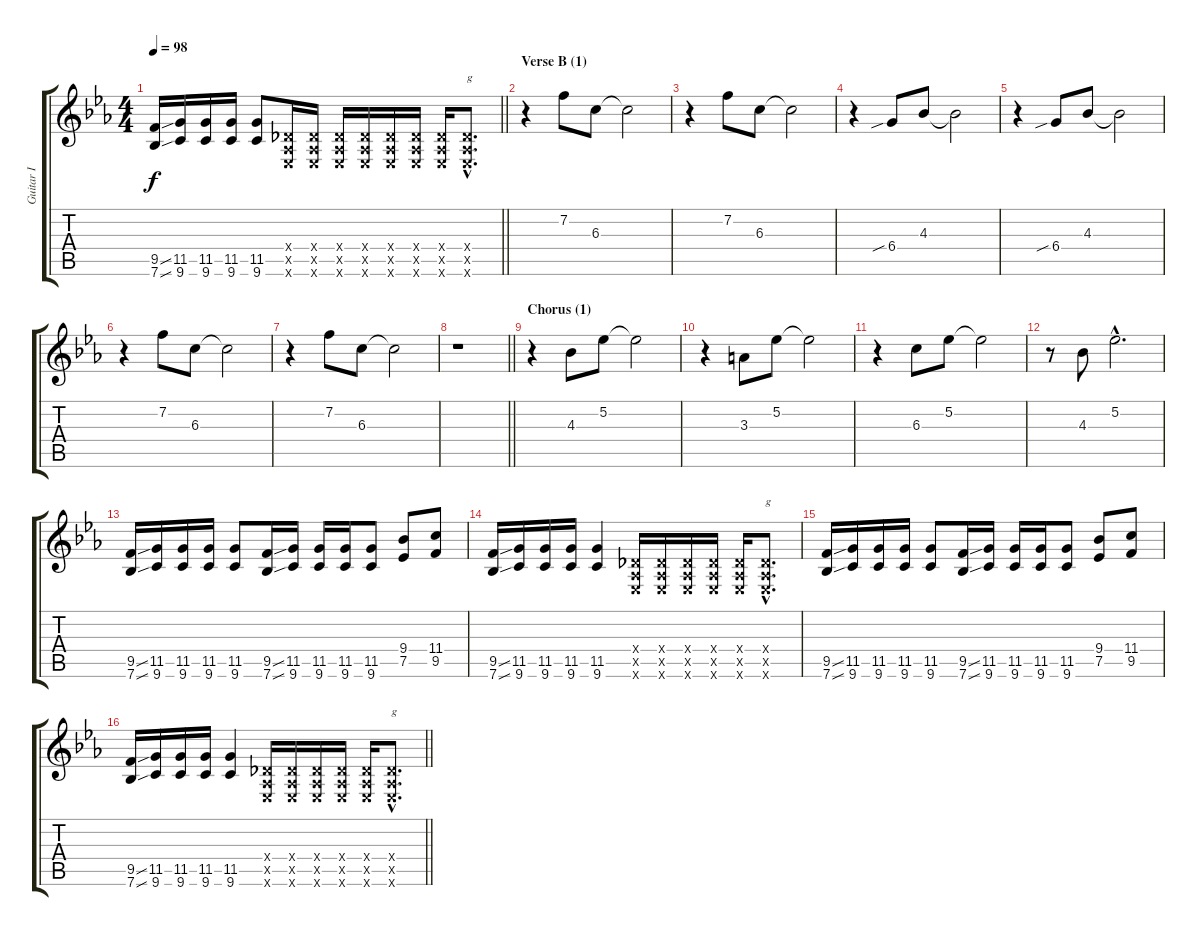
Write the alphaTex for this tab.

\track ("Guitar I" "Guitar I") {instrument distortionguitar}
\staff {score tabs}
\tuning (Eb4 Bb3 Gb3 Db3 Ab2 Eb2) {hide}
\ts (4 4)
\tempo 98
\clef g2
\barLineRight lightlight
\ks cminor
(9.5{ss} 7.6{ss}).16{dy f} (11.5 9.6).16 (11.5 9.6).16 (11.5 9.6).16 (11.5 9.6).8 (0.4{x} 0.5{x} 0.6{x}).16 (0.4{x} 0.5{x} 0.6{x}).16 (0.4{x} 0.5{x} 0.6{x}).16 (0.4{x} 0.5{x} 0.6{x}).16 (0.4{x} 0.5{x} 0.6{x}).16 (0.4{x} 0.5{x} 0.6{x}).16 (0.4{x} 0.5{x} 0.6{x}).16 (0.4{hac x} 0.5{hac x} 0.6{hac x}).8{d txt "g"} |
\section ("" "Verse B (1)")
r.4 7.2.8 6.3.8 6.3{t}.2 |
r.4 7.2.8 6.3.8 6.3{t}.2 |
r.4 6.4{sib}.8 4.3.8 4.3{t}.2 |
r.4 6.4{sib}.8 4.3.8 4.3{t}.2 |
r.4 7.2.8 6.3.8 6.3{t}.2 |
r.4 7.2.8 6.3.8 6.3{t}.2 |
\barLineRight lightlight
r.1 |
\section ("" "Chorus (1)")
r.4 4.3.8 5.2.8 5.2{t}.2 |
r.4 3.3.8 5.2.8 5.2{t}.2 |
r.4 6.3.8 5.2.8 5.2{t}.2 |
r.8 4.3.8 5.2{hac}.2{d} |
(9.5{ss} 7.6{ss}).16 (11.5 9.6).16 (11.5 9.6).16 (11.5 9.6).16 (11.5 9.6).8 (9.5{ss} 7.6{ss}).16 (11.5 9.6).16 (11.5 9.6).16 (11.5 9.6).16 (11.5 9.6).8 (9.4 7.5).8 (11.4 9.5).8 |
(9.5{ss} 7.6{ss}).16 (11.5 9.6).16 (11.5 9.6).16 (11.5 9.6).16 (11.5 9.6).4 (0.4{x} 0.5{x} 0.6{x}).16 (0.4{x} 0.5{x} 0.6{x}).16 (0.4{x} 0.5{x} 0.6{x}).16 (0.4{x} 0.5{x} 0.6{x}).16 (0.4{x} 0.5{x} 0.6{x}).16 (0.4{hac x} 0.5{hac x} 0.6{hac x}).8{d txt "g"} |
(9.5{ss} 7.6{ss}).16 (11.5 9.6).16 (11.5 9.6).16 (11.5 9.6).16 (11.5 9.6).8 (9.5{ss} 7.6{ss}).16 (11.5 9.6).16 (11.5 9.6).16 (11.5 9.6).16 (11.5 9.6).8 (9.4 7.5).8 (11.4 9.5).8 |
\barLineRight lightlight
(9.5{ss} 7.6{ss}).16 (11.5 9.6).16 (11.5 9.6).16 (11.5 9.6).16 (11.5 9.6).4 (0.4{x} 0.5{x} 0.6{x}).16 (0.4{x} 0.5{x} 0.6{x}).16 (0.4{x} 0.5{x} 0.6{x}).16 (0.4{x} 0.5{x} 0.6{x}).16 (0.4{x} 0.5{x} 0.6{x}).16 (0.4{hac x} 0.5{hac x} 0.6{hac x}).8{d txt "g"}
